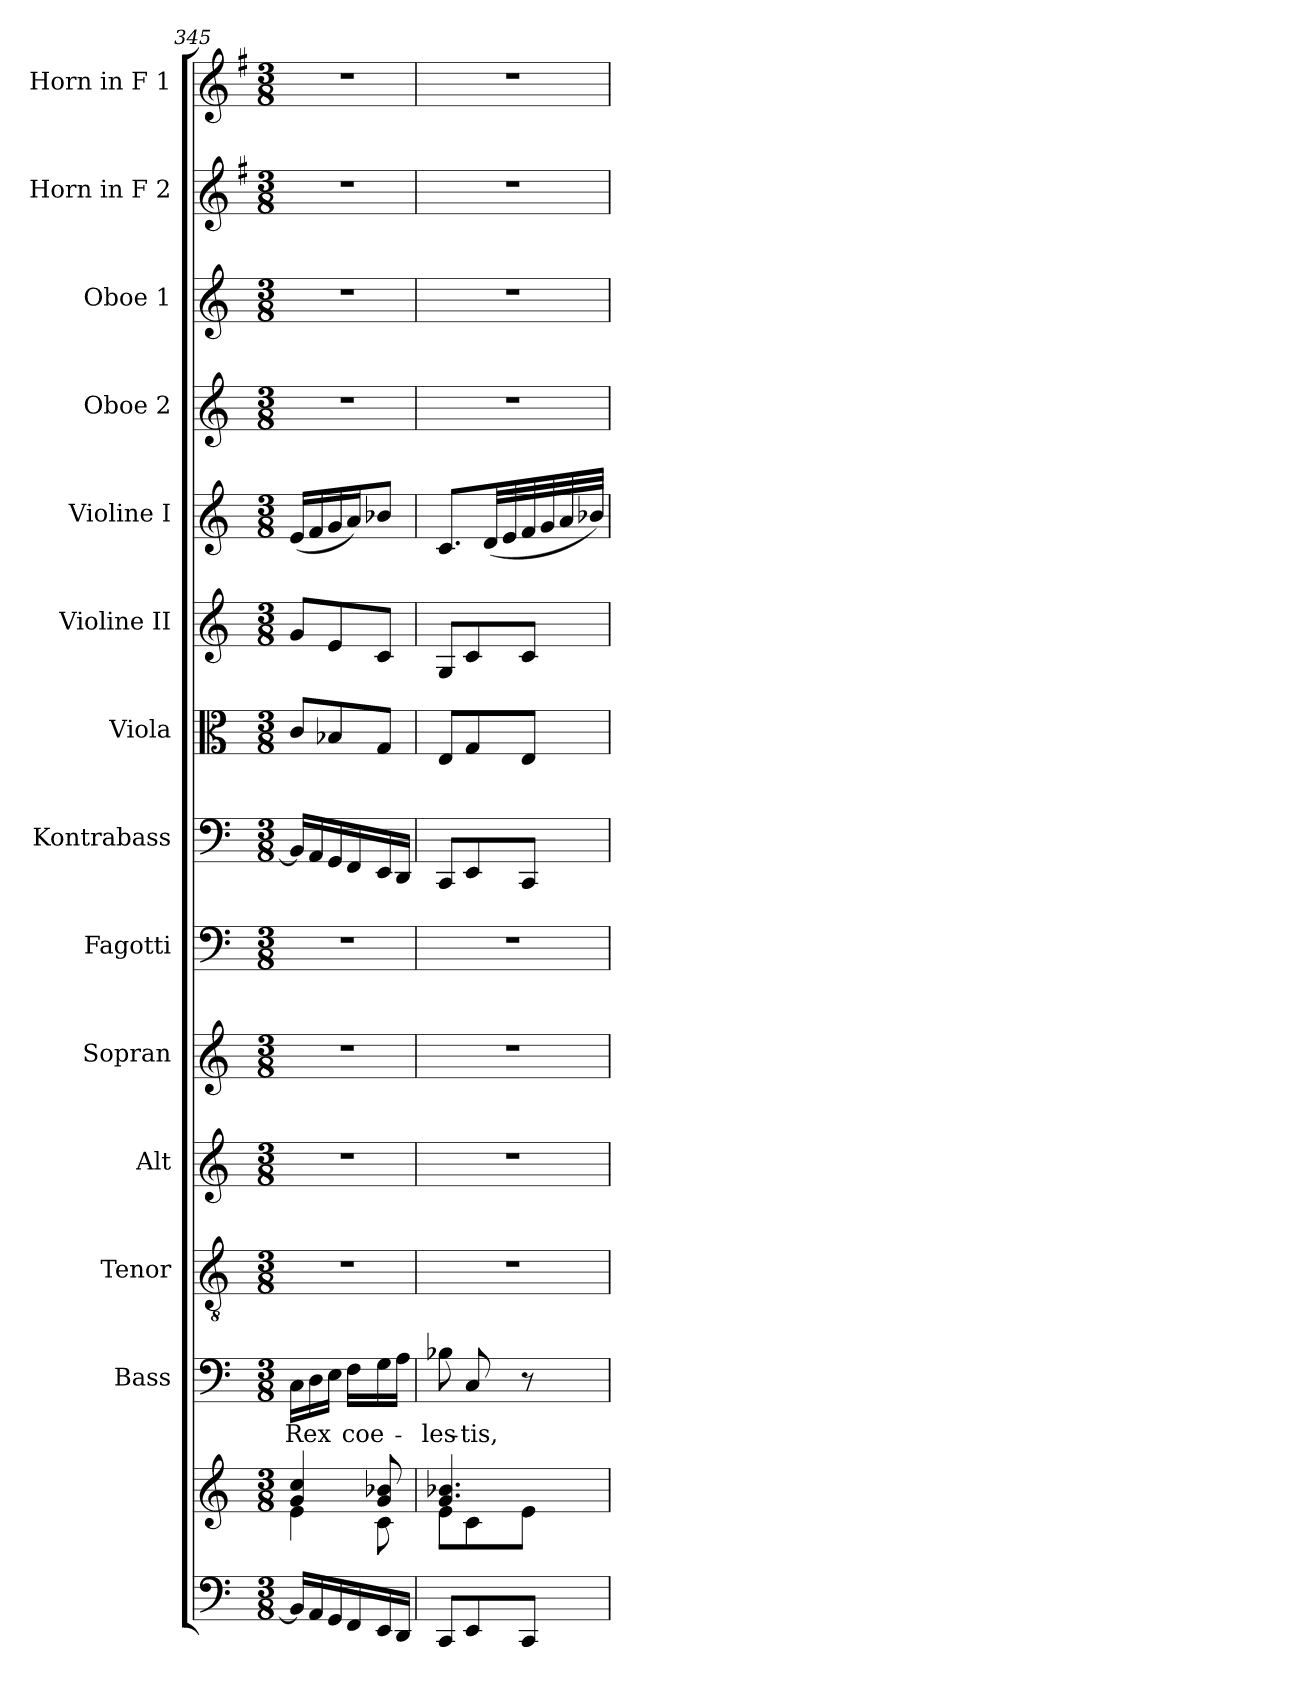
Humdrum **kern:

**kern	**kern	**kern	**text	**kern	**kern	**kern	**kern	**kern	**kern	**kern	**kern	**kern	**kern	**kern	**kern
*part14	*part14	*part13	*part13	*part12	*part11	*part10	*part9	*part8	*part7	*part6	*part5	*part4	*part3	*part2	*part1
*staff15	*staff14	*staff13	*staff13	*staff12	*staff11	*staff10	*staff9	*staff8	*staff7	*staff6	*staff5	*staff4	*staff3	*staff2	*staff1
*	*	*I"Bass	*	*I"Tenor	*I"Alt	*I"Sopran	*I"Fagotti	*I"Kontrabass	*I"Viola	*I"Violine II	*I"Violine I	*I"Oboe 2	*I"Oboe 1	*I"Horn in F 2	*I"Horn in F 1
*	*	*I'B.	*	*I'T.	*I'A.	*I'S.	*I'Fg.	*I'Kb.	*I'Vla.	*I'Vl. II	*I'Vl. I	*I'Ob. 2	*I'Ob. 1	*	*
!!LO:PB:g=z
*clefF4	*clefG2	*clefF4	*	*clefGv2	*clefG2	*clefG2	*clefF4	*clefF4	*clefC3	*clefG2	*clefG2	*clefG2	*clefG2	*clefG2	*clefG2
*	*	*	*	*	*	*	*	*ITrd7c12	*	*	*	*	*	*ITrd4c7	*ITrd4c7
*k[]	*k[]	*k[]	*	*k[]	*k[]	*k[]	*k[]	*k[]	*k[]	*k[]	*k[]	*k[]	*k[]	*k[]	*k[]
*C:	*C:	*C:	*	*C:	*C:	*C:	*C:	*C:	*C:	*C:	*C:	*C:	*C:	*C:	*C:
*M3/8	*M3/8	*M3/8	*	*M3/8	*M3/8	*M3/8	*M3/8	*M3/8	*M3/8	*M3/8	*M3/8	*M3/8	*M3/8	*M3/8	*M3/8
=345	=345	=345	=345	=345	=345	=345	=345	=345	=345	=345	=345	=345	=345	=345	=345
*	*^	*	*	*	*	*	*	*	*	*	*	*	*	*	*
!	!	!	!	!LO:LY:b	!	!	!	!	!	!	!	!	!	!	!	!
16BB-/LL]	4g/ 4cc/	4e\	16C\LL	Rex	4.r	4.r	4.r	4.r	16BBB-/LL]	8c/L	8g/L	(<16e/LL	4.r	4.r	4.r	4.r
16AA/	.	.	16D\	.	.	.	.	.	16AAA/	.	.	16f/	.	.	.	.
16GG/	.	.	16E\JJ	.	.	.	.	.	16GGG/	8B-X/	8e/	16g/	.	.	.	.
!	!	!	!	!LO:LY:b	!	!	!	!	!	!	!	!	!	!	!	!
16FF/	.	.	16F\LL	coe-	.	.	.	.	16FFF/	.	.	16a/J)	.	.	.	.
16EE/	8g/ 8b-X/	8c\	16G\	.	.	.	.	.	16EEE/	8G/J	8c/J	8b-X/J	.	.	.	.
16DD/JJ	.	.	16A\JJ	.	.	.	.	.	16DDD/JJ	.	.	.	.	.	.	.
=346	=346	=346	=346	=346	=346	=346	=346	=346	=346	=346	=346	=346	=346	=346	=346	=346
!	!	!	!	!LO:LY:b	!	!	!	!	!	!	!	!	!	!	!	!
8CC/L	4.g/ 4.b-X/	8e\L	8B-X\	-les-	4.r	4.r	4.r	4.r	8CCC/L	8E/L	8G/L	8.c/L	4.r	4.r	4.r	4.r
!	!	!	!	!LO:LY:b	!	!	!	!	!	!	!	!	!	!	!	!
8EE/	.	8c\	8C/	-tis,	.	.	.	.	8EEE/	8G/	8c/	.	.	.	.	.
.	.	.	.	.	.	.	.	.	.	.	.	(<32d/LL	.	.	.	.
.	.	.	.	.	.	.	.	.	.	.	.	32e/	.	.	.	.
8CC/J	.	8e\J	8r	.	.	.	.	.	8CCC/J	8E/J	8c/J	32f/	.	.	.	.
.	.	.	.	.	.	.	.	.	.	.	.	32g/	.	.	.	.
.	.	.	.	.	.	.	.	.	.	.	.	32a/	.	.	.	.
.	.	.	.	.	.	.	.	.	.	.	.	32b-X/JJJ)	.	.	.	.
*	*v	*v	*	*	*	*	*	*	*	*	*	*	*	*	*	*
=	=	=	=	=	=	=	=	=	=	=	=	=	=	=	=
*-	*-	*-	*-	*-	*-	*-	*-	*-	*-	*-	*-	*-	*-	*-	*-
